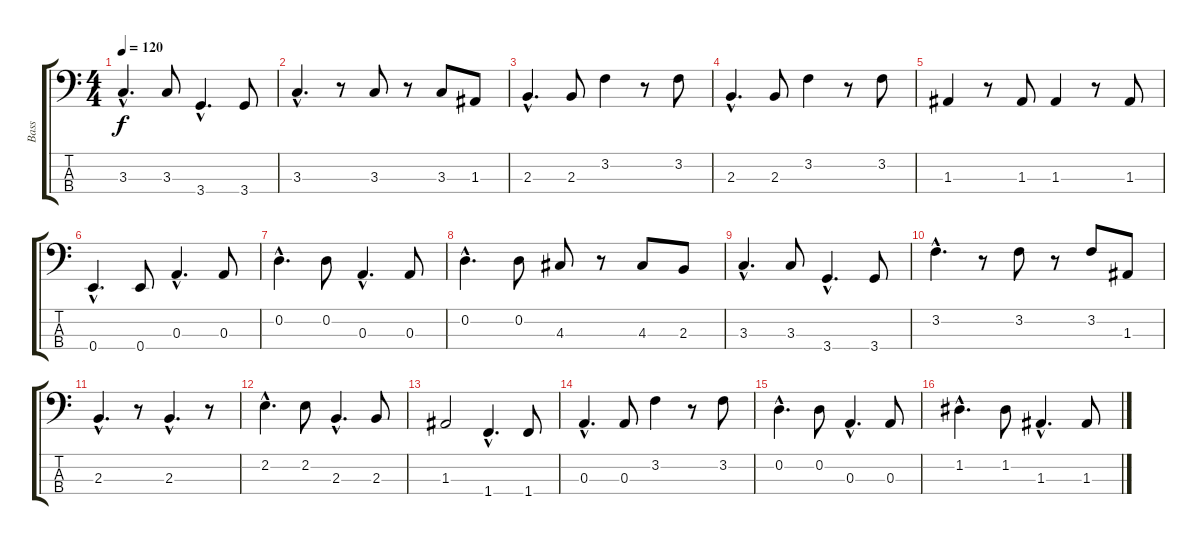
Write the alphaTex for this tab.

\track ("Bass" "Bass") {instrument acousticbass}
\staff {score tabs}
\tuning (G2 D2 A1 E1) {hide}
\ts (4 4)
\tempo 120
\clef f4
\ks c
3.3{hac}.4{d dy f} 3.3.8 3.4{hac}.4{d} 3.4.8 |
3.3{hac}.4{d} r.8 3.3.8 r.8 3.3.8 1.3.8 |
2.3{hac}.4{d} 2.3.8 3.2.4 r.8 3.2.8 |
2.3{hac}.4{d} 2.3.8 3.2.4 r.8 3.2.8 |
1.3.4 r.8 1.3.8 1.3.4 r.8 1.3.8 |
0.4{hac}.4{d} 0.4.8 0.3{hac}.4{d} 0.3.8 |
0.2{hac}.4{d} 0.2.8 0.3{hac}.4{d} 0.3.8 |
0.2{hac}.4{d} 0.2.8 4.3.8 r.8 4.3.8 2.3.8 |
3.3{hac}.4{d} 3.3.8 3.4{hac}.4{d} 3.4.8 |
3.2{hac}.4{d} r.8 3.2.8 r.8 3.2.8 1.3.8 |
2.3{hac}.4{d} r.8 2.3{hac}.4{d} r.8 |
2.2{hac}.4{d} 2.2.8 2.3{hac}.4{d} 2.3.8 |
1.3.2 1.4{hac}.4{d} 1.4.8 |
0.3{hac}.4{d} 0.3.8 3.2.4 r.8 3.2.8 |
0.2{hac}.4{d} 0.2.8 0.3{hac}.4{d} 0.3.8 |
1.2{hac}.4{d} 1.2.8 1.3{hac}.4{d} 1.3.8
